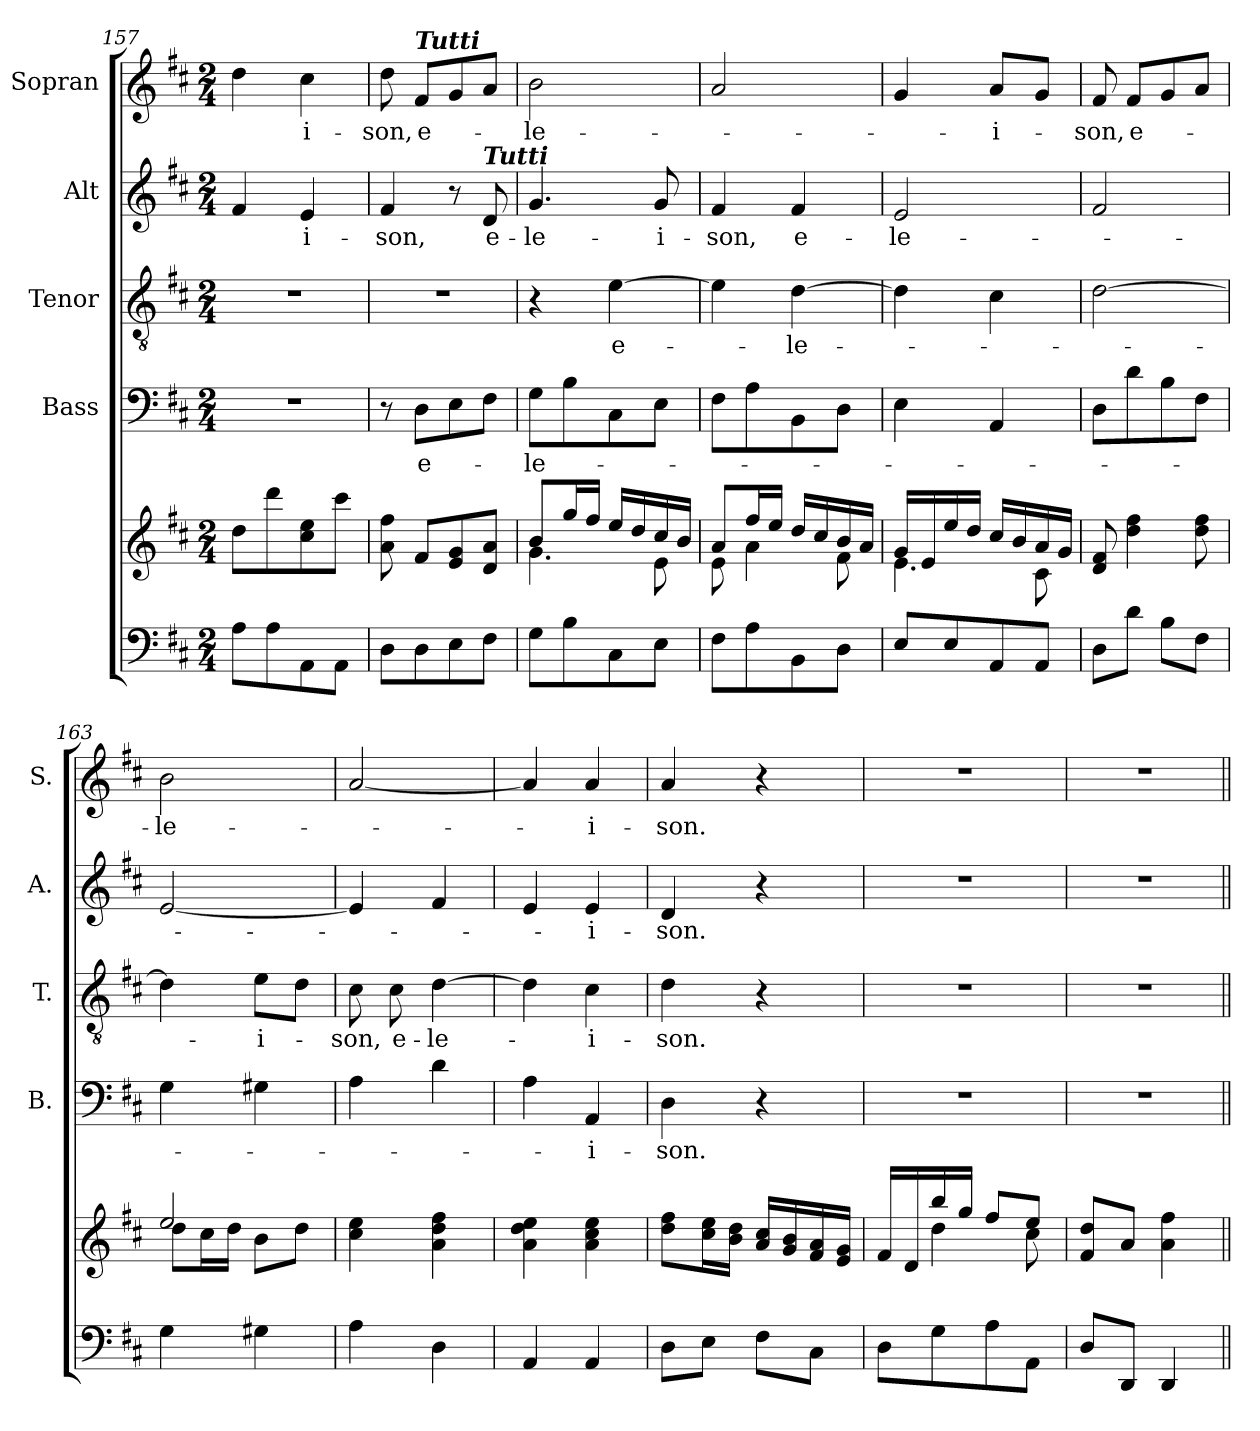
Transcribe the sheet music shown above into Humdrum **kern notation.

**kern	**kern	**kern	**text	**kern	**text	**kern	**text	**kern	**text
*part5	*part5	*part4	*part4	*part3	*part3	*part2	*part2	*part1	*part1
*staff6	*staff5	*staff4	*staff4	*staff3	*staff3	*staff2	*staff2	*staff1	*staff1
*	*	*I"Bass	*	*I"Tenor	*	*I"Alt	*	*I"Sopran	*
*	*	*I'B.	*	*I'T.	*	*I'A.	*	*I'S.	*
*clefF4	*clefG2	*clefF4	*	*clefGv2	*	*clefG2	*	*clefG2	*
*k[f#c#]	*k[f#c#]	*k[f#c#]	*	*k[f#c#]	*	*k[f#c#]	*	*k[f#c#]	*
*D:	*D:	*D:	*	*D:	*	*D:	*	*D:	*
*M2/4	*M2/4	*M2/4	*	*M2/4	*	*M2/4	*	*M2/4	*
=157	=157	=157	=157	=157	=157	=157	=157	=157	=157
8A\L	8dd\L	2r	.	2r	.	4f#/	.	4dd\	.
8A\	8ddd\	.	.	.	.	.	.	.	.
!	!	!	!	!	!	!	!LO:LY:b	!	!LO:LY:b
8AA\	8cc#\ 8ee\	.	.	.	.	4e/	-i-	4cc#\	-i-
8AA\J	8ccc#\J	.	.	.	.	.	.	.	.
=158	=158	=158	=158	=158	=158	=158	=158	=158	=158
!	!	!	!	!	!	!	!LO:LY:b	!	!LO:LY:b
8D\L	8a\ 8ff#\	8r	.	2r	.	4f#/	-son,	8dd\	-son,
!	!	!	!	!	!	!	!	!LO:TX:a:Bi:t=Tutti	!
!	!	!	!LO:LY:b	!	!	!	!	!	!LO:LY:b
8D\	8f#/L	8D\L	e-	.	.	.	.	8f#/L	e-
8E\	8e/ 8g/	8E\	.	.	.	8r	.	8g/	.
!	!	!	!	!	!	!LO:TX:a:Bi:t=Tutti	!	!	!
!	!	!	!	!	!	!	!LO:LY:b	!	!
8F#\J	8d/ 8a/J	8F#\J	.	.	.	8d/	e-	8a/J	.
=159	=159	=159	=159	=159	=159	=159	=159	=159	=159
*	*^	*	*	*	*	*	*	*	*
!	!	!	!	!LO:LY:b	!	!	!	!LO:LY:b	!	!LO:LY:b
8G\L	8b/L	4.g\	8G\L	-le-	4r	.	4.g/	-le-	2b\	-le-
8B\	16gg/L	.	8B\	.	.	.	.	.	.	.
.	16ff#/JJ	.	.	.	.	.	.	.	.	.
!	!	!	!	!	!	!LO:LY:b	!	!	!	!
8C#\	16ee/LL	.	8C#\	.	[4e\	e-	.	.	.	.
.	16dd/	.	.	.	.	.	.	.	.	.
!	!	!	!	!	!	!	!	!LO:LY:b	!	!
8E\J	16cc#/	8e\	8E\J	.	.	.	8g/	-i-	.	.
.	16b/JJ	.	.	.	.	.	.	.	.	.
=160	=160	=160	=160	=160	=160	=160	=160	=160	=160	=160
!	!	!	!	!	!	!	!	!LO:LY:b	!	!
8F#\L	8a/L	8e\	8F#\L	.	4e\]	.	4f#/	-son,	2a/	.
8A\	16ff#/L	4a\	8A\	.	.	.	.	.	.	.
.	16ee/JJ	.	.	.	.	.	.	.	.	.
!	!	!	!	!	!	!LO:LY:b	!	!LO:LY:b	!	!
8BB\	16dd/LL	.	8BB\	.	[4d\	-le-	4f#/	e-	.	.
.	16cc#/	.	.	.	.	.	.	.	.	.
8D\J	16b/	8f#\	8D\J	.	.	.	.	.	.	.
.	16a/JJ	.	.	.	.	.	.	.	.	.
=161	=161	=161	=161	=161	=161	=161	=161	=161	=161	=161
!	!	!	!	!	!	!	!	!LO:LY:b	!	!
8E/L	16g/LL	4.e\	4E\	.	4d\]	.	2e/	-le-	4g/	.
.	16e/	.	.	.	.	.	.	.	.	.
8E/	16ee/	.	.	.	.	.	.	.	.	.
.	16dd/JJ	.	.	.	.	.	.	.	.	.
!	!	!	!	!	!	!	!	!	!	!LO:LY:b
8AA/	16cc#/LL	.	4AA/	.	4c#\	.	.	.	8a/L	-i-
.	16b/	.	.	.	.	.	.	.	.	.
8AA/J	16a/	8c#\	.	.	.	.	.	.	8g/J	.
.	16g/JJ	.	.	.	.	.	.	.	.	.
*	*v	*v	*	*	*	*	*	*	*	*
=162	=162	=162	=162	=162	=162	=162	=162	=162	=162
!	!	!	!	!	!	!	!	!	!LO:LY:b
8D\L	8d/ 8f#/	8D\L	.	[2d\	.	2f#/	.	8f#/	-son,
!	!	!	!	!	!	!	!	!	!LO:LY:b
8d\J	4dd\ 4ff#\	8d\	.	.	.	.	.	8f#/L	e-
8B\L	.	8B\	.	.	.	.	.	8g/	.
8F#\J	8dd\ 8ff#\	8F#\J	.	.	.	.	.	8a/J	.
!!LO:PB:g=z
=163	=163	=163	=163	=163	=163	=163	=163	=163	=163
*	*^	*	*	*	*	*	*	*	*
!	!	!	!	!	!	!	!	!	!	!LO:LY:b
4G\	2ee/	8dd\L	4G\	.	4d\]	.	[2e/	.	2b\	-le-
.	.	16cc#\L	.	.	.	.	.	.	.	.
.	.	16dd\JJ	.	.	.	.	.	.	.	.
!	!	!	!	!	!	!LO:LY:b	!	!	!	!
4G#X\	.	8b\L	4G#X\	.	8e\L	-i-	.	.	.	.
.	.	8dd\J	.	.	8d\J	.	.	.	.	.
=164	=164	=164	=164	=164	=164	=164	=164	=164	=164	=164
!	!	!	!	!	!	!LO:LY:b	!	!	!	!
*	*v	*v	*	*	*	*	*	*	*	*
4A\	4cc#\ 4ee\	4A\	.	8c#\	-son,	4e/]	.	[2a/	.
!	!	!	!	!	!LO:LY:b	!	!	!	!
.	.	.	.	8c#\	e-	.	.	.	.
!	!	!	!	!	!LO:LY:b	!	!	!	!
4D\	4a\ 4dd\ 4ff#\	4d\	.	[4d\	-le-	4f#/	.	.	.
=165	=165	=165	=165	=165	=165	=165	=165	=165	=165
4AA/	4a\ 4dd\ 4ee\	4A\	.	4d\]	.	4e/	.	4a/]	.
!	!	!	!LO:LY:b	!	!LO:LY:b	!	!LO:LY:b	!	!LO:LY:b
4AA/	4a\ 4cc#\ 4ee\	4AA/	-i-	4c#\	-i-	4e/	-i-	4a/	-i-
=166	=166	=166	=166	=166	=166	=166	=166	=166	=166
!	!	!	!LO:LY:b	!	!LO:LY:b	!	!LO:LY:b	!	!LO:LY:b
8D\L	8dd\ 8ff#\L	4D\	-son.	4d\	-son.	4d/	-son.	4a/	-son.
8E\J	16cc#\ 16ee\L	.	.	.	.	.	.	.	.
.	16b\ 16dd\JJ	.	.	.	.	.	.	.	.
8F#\L	16a/ 16cc#/LL	4r	.	4r	.	4r	.	4r	.
.	16g/ 16b/	.	.	.	.	.	.	.	.
8C#\J	16f#/ 16a/	.	.	.	.	.	.	.	.
.	16e/ 16g/JJ	.	.	.	.	.	.	.	.
=167	=167	=167	=167	=167	=167	=167	=167	=167	=167
*	*^	*	*	*	*	*	*	*	*
8D\L	16f#/LL	8ryy	2r	.	2r	.	2r	.	2r	.
.	16d/	.	.	.	.	.	.	.	.	.
8G\	16bb/	4dd\	.	.	.	.	.	.	.	.
.	16gg/JJ	.	.	.	.	.	.	.	.	.
8A\	8ff#/L	.	.	.	.	.	.	.	.	.
8AA\J	8ee/J	8cc#\	.	.	.	.	.	.	.	.
*	*v	*v	*	*	*	*	*	*	*	*
=168	=168	=168	=168	=168	=168	=168	=168	=168	=168
8D/L	8f#/ 8dd/L	2r	.	2r	.	2r	.	2r	.
8DD/J	8a/J	.	.	.	.	.	.	.	.
4DD/	4a\ 4ff#\	.	.	.	.	.	.	.	.
=||	=||	=||	=||	=||	=||	=||	=||	=||	=||
*-	*-	*-	*-	*-	*-	*-	*-	*-	*-
